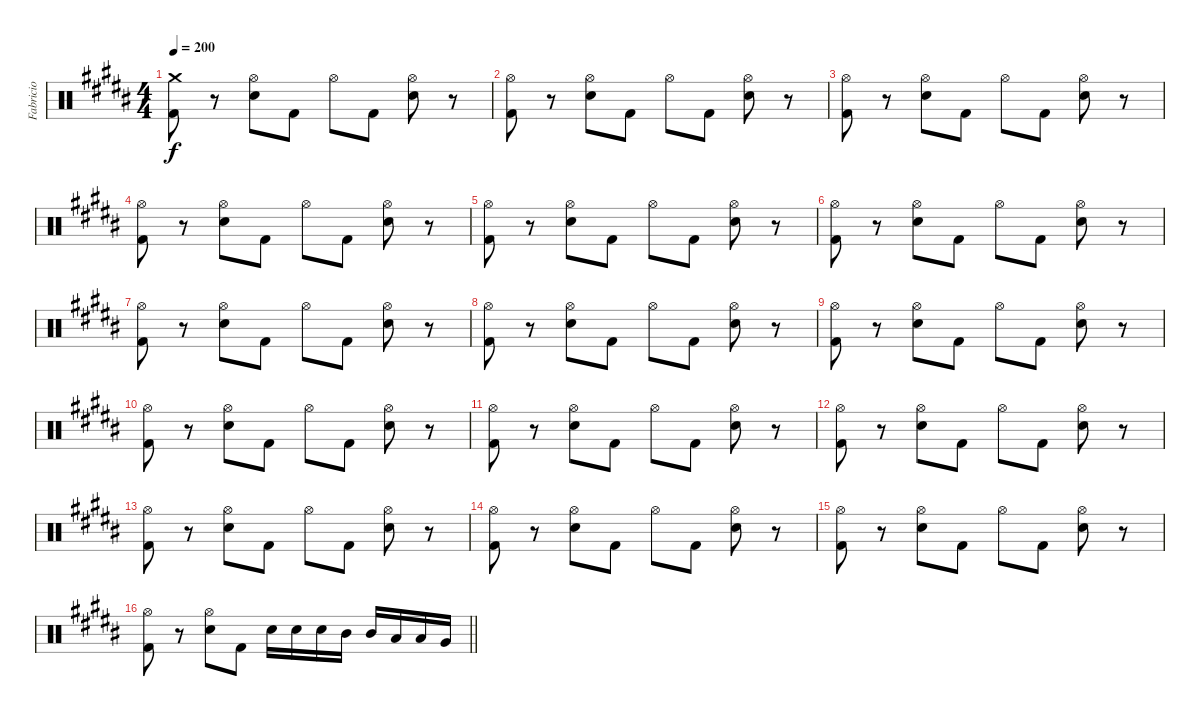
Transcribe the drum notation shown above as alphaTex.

\track ("Fabricio" "Fabricio") {instrument percussion}
\staff {score}
\articulation defaults
\ts (4 4)
\section ("" "")
\tempo 200
\clef neutral
\ks b
("Crash medium (hit)" "Kick (hit) 2").8{dy f} r.8 ("Hi-Hat (open)" "Electric Snare (hit)").8 "Kick (hit) 2".8 "Hi-Hat (open)".8 "Kick (hit) 2".8 ("Hi-Hat (open)" "Electric Snare (hit)").8 r.8 |
("Hi-Hat (open)" "Kick (hit) 2").8 r.8 ("Hi-Hat (open)" "Electric Snare (hit)").8 "Kick (hit) 2".8 "Hi-Hat (open)".8 "Kick (hit) 2".8 ("Hi-Hat (open)" "Electric Snare (hit)").8 r.8 |
("Hi-Hat (open)" "Kick (hit) 2").8 r.8 ("Hi-Hat (open)" "Electric Snare (hit)").8 "Kick (hit) 2".8 "Hi-Hat (open)".8 "Kick (hit) 2".8 ("Hi-Hat (open)" "Electric Snare (hit)").8 r.8 |
("Hi-Hat (open)" "Kick (hit) 2").8 r.8 ("Hi-Hat (open)" "Electric Snare (hit)").8 "Kick (hit) 2".8 "Hi-Hat (open)".8 "Kick (hit) 2".8 ("Hi-Hat (open)" "Electric Snare (hit)").8 r.8 |
("Hi-Hat (open)" "Kick (hit) 2").8 r.8 ("Hi-Hat (open)" "Electric Snare (hit)").8 "Kick (hit) 2".8 "Hi-Hat (open)".8 "Kick (hit) 2".8 ("Hi-Hat (open)" "Electric Snare (hit)").8 r.8 |
("Hi-Hat (open)" "Kick (hit) 2").8 r.8 ("Hi-Hat (open)" "Electric Snare (hit)").8 "Kick (hit) 2".8 "Hi-Hat (open)".8 "Kick (hit) 2".8 ("Hi-Hat (open)" "Electric Snare (hit)").8 r.8 |
("Hi-Hat (open)" "Kick (hit) 2").8 r.8 ("Hi-Hat (open)" "Electric Snare (hit)").8 "Kick (hit) 2".8 "Hi-Hat (open)".8 "Kick (hit) 2".8 ("Hi-Hat (open)" "Electric Snare (hit)").8 r.8 |
("Hi-Hat (open)" "Kick (hit) 2").8 r.8 ("Hi-Hat (open)" "Electric Snare (hit)").8 "Kick (hit) 2".8 "Hi-Hat (open)".8 "Kick (hit) 2".8 ("Hi-Hat (open)" "Electric Snare (hit)").8 r.8 |
("Hi-Hat (open)" "Kick (hit) 2").8 r.8 ("Hi-Hat (open)" "Electric Snare (hit)").8 "Kick (hit) 2".8 "Hi-Hat (open)".8 "Kick (hit) 2".8 ("Hi-Hat (open)" "Electric Snare (hit)").8 r.8 |
("Hi-Hat (open)" "Kick (hit) 2").8 r.8 ("Hi-Hat (open)" "Electric Snare (hit)").8 "Kick (hit) 2".8 "Hi-Hat (open)".8 "Kick (hit) 2".8 ("Hi-Hat (open)" "Electric Snare (hit)").8 r.8 |
("Hi-Hat (open)" "Kick (hit) 2").8 r.8 ("Hi-Hat (open)" "Electric Snare (hit)").8 "Kick (hit) 2".8 "Hi-Hat (open)".8 "Kick (hit) 2".8 ("Hi-Hat (open)" "Electric Snare (hit)").8 r.8 |
("Hi-Hat (open)" "Kick (hit) 2").8 r.8 ("Hi-Hat (open)" "Electric Snare (hit)").8 "Kick (hit) 2".8 "Hi-Hat (open)".8 "Kick (hit) 2".8 ("Hi-Hat (open)" "Electric Snare (hit)").8 r.8 |
("Hi-Hat (open)" "Kick (hit) 2").8 r.8 ("Hi-Hat (open)" "Electric Snare (hit)").8 "Kick (hit) 2".8 "Hi-Hat (open)".8 "Kick (hit) 2".8 ("Hi-Hat (open)" "Electric Snare (hit)").8 r.8 |
("Hi-Hat (open)" "Kick (hit) 2").8 r.8 ("Hi-Hat (open)" "Electric Snare (hit)").8 "Kick (hit) 2".8 "Hi-Hat (open)".8 "Kick (hit) 2".8 ("Hi-Hat (open)" "Electric Snare (hit)").8 r.8 |
("Hi-Hat (open)" "Kick (hit) 2").8 r.8 ("Hi-Hat (open)" "Electric Snare (hit)").8 "Kick (hit) 2".8 "Hi-Hat (open)".8 "Kick (hit) 2".8 ("Hi-Hat (open)" "Electric Snare (hit)").8 r.8 |
\barLineRight lightlight
("Hi-Hat (open)" "Kick (hit) 2").8 r.8 ("Hi-Hat (open)" "Electric Snare (hit)").8 "Kick (hit) 2".8 "Electric Snare (hit)".16 "Electric Snare (hit)".16 "Electric Snare (hit)".16 "Mid Tom (hit)".16 "Mid Tom (hit)".16 "Low Tom (hit)".16 "Low Tom (hit)".16 "Very Low Tom (hit)".16
